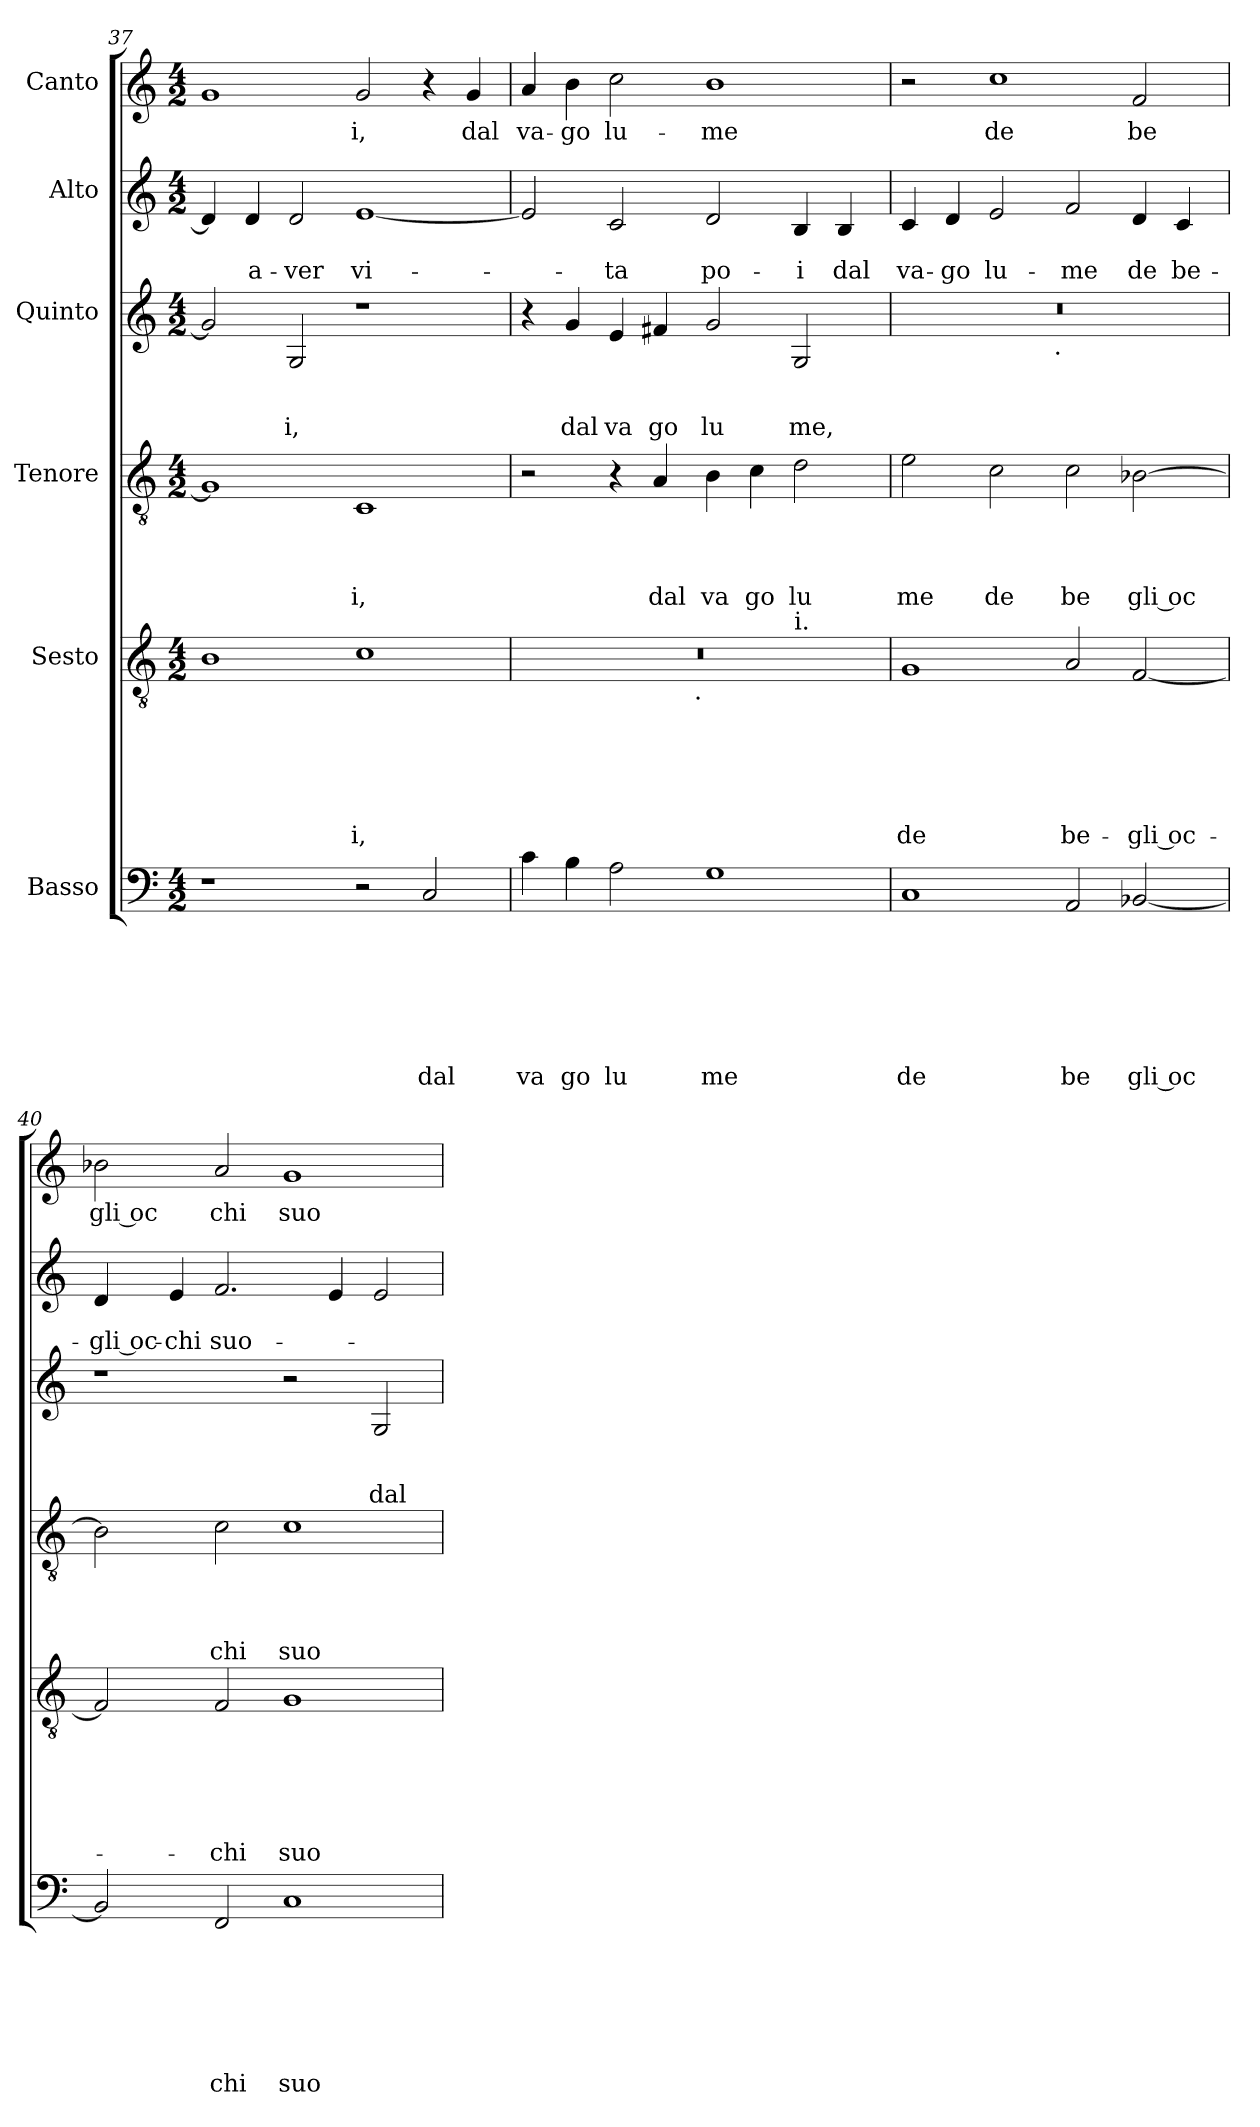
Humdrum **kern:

**kern	**text	**text	**text	**text	**text	**text	**text	**kern	**text	**text	**text	**text	**text	**text	**kern	**text	**text	**text	**text	**kern	**text	**text	**text	**kern	**text	**text	**kern	**text
*part6	*part6	*part6	*part6	*part6	*part6	*part6	*part6	*part5	*part5	*part5	*part5	*part5	*part5	*part5	*part4	*part4	*part4	*part4	*part4	*part3	*part3	*part3	*part3	*part2	*part2	*part2	*part1	*part1
*staff6	*staff6	*staff6	*staff6	*staff6	*staff6	*staff6	*staff6	*staff5	*staff5	*staff5	*staff5	*staff5	*staff5	*staff5	*staff4	*staff4	*staff4	*staff4	*staff4	*staff3	*staff3	*staff3	*staff3	*staff2	*staff2	*staff2	*staff1	*staff1
*I"Basso	*	*	*	*	*	*	*	*I"Sesto	*	*	*	*	*	*	*I"Tenore	*	*	*	*	*I"Quinto	*	*	*	*I"Alto	*	*	*I"Canto	*
*clefF4	*	*	*	*	*	*	*	*clefGv2	*	*	*	*	*	*	*clefGv2	*	*	*	*	*clefG2	*	*	*	*clefG2	*	*	*clefG2	*
*k[]	*	*	*	*	*	*	*	*k[]	*	*	*	*	*	*	*k[]	*	*	*	*	*k[]	*	*	*	*k[]	*	*	*k[]	*
*C:	*	*	*	*	*	*	*	*C:	*	*	*	*	*	*	*C:	*	*	*	*	*C:	*	*	*	*C:	*	*	*C:	*
*M4/2	*	*	*	*	*	*	*	*M4/2	*	*	*	*	*	*	*M4/2	*	*	*	*	*M4/2	*	*	*	*M4/2	*	*	*M4/2	*
=37	=37	=37	=37	=37	=37	=37	=37	=37	=37	=37	=37	=37	=37	=37	=37	=37	=37	=37	=37	=37	=37	=37	=37	=37	=37	=37	=37	=37
1r	.	.	.	.	.	.	.	1B	.	.	.	.	.	.	1G]	.	.	.	.	2g/]	.	.	.	4d/]	.	.	1g	.
!	!	!	!	!	!	!	!	!	!	!	!	!	!	!	!	!	!	!	!	!	!	!	!	!	!	!LO:LY:b	!	!
.	.	.	.	.	.	.	.	.	.	.	.	.	.	.	.	.	.	.	.	.	.	.	.	4d/	.	a-	.	.
!	!	!	!	!	!	!	!	!	!	!	!	!	!	!	!	!	!	!	!	!	!	!	!LO:LY:b	!	!	!LO:LY:b	!	!
.	.	.	.	.	.	.	.	.	.	.	.	.	.	.	.	.	.	.	.	2G/	.	.	i,	2d/	.	-ver	.	.
!	!	!	!	!	!	!	!	!	!	!	!	!	!	!LO:LY:b	!	!	!	!	!LO:LY:b	!	!	!	!	!	!	!LO:LY:b	!	!LO:LY:b
2r	.	.	.	.	.	.	.	1c	.	.	.	.	.	i,	1C	.	.	.	i,	1r	.	.	.	[<1e	.	vi-	2g/	-i,
!	!	!	!	!	!	!	!LO:LY:b	!	!	!	!	!	!	!	!	!	!	!	!	!	!	!	!	!	!	!	!	!
2C/	.	.	.	.	.	.	dal	.	.	.	.	.	.	.	.	.	.	.	.	.	.	.	.	.	.	.	4r	.
!	!	!	!	!	!	!	!	!	!	!	!	!	!	!	!	!	!	!	!	!	!	!	!	!	!	!	!	!LO:LY:b
.	.	.	.	.	.	.	.	.	.	.	.	.	.	.	.	.	.	.	.	.	.	.	.	.	.	.	4g/	dal
=38	=38	=38	=38	=38	=38	=38	=38	=38	=38	=38	=38	=38	=38	=38	=38	=38	=38	=38	=38	=38	=38	=38	=38	=38	=38	=38	=38	=38
!	!	!	!	!	!	!	!LO:LY:b	!	!	!	!	!	!	!	!	!	!	!	!	!	!	!	!	!	!	!	!	!LO:LY:b
*	*	*	*	*	*	*	*	*^	*	*	*	*	*	*	*	*	*	*	*	*	*	*	*	*	*	*	*	*
*	*	*	*	*	*	*	*	*	*^	*	*	*	*	*	*	*	*	*	*	*	*	*	*	*	*	*	*	*	*
4c\	.	.	.	.	.	.	va	0r	2ryy	1.ryy	.	.	.	.	.	.	2r	.	.	.	.	4r	.	.	.	2e/]	.	.	4a/	va-
!	!	!	!	!	!	!	!LO:LY:b	!	!	!	!	!	!	!	!	!	!	!	!	!	!	!	!	!	!LO:LY:b	!	!	!	!	!LO:LY:b
4B\	.	.	.	.	.	.	go	.	.	.	.	.	.	.	.	.	.	.	.	.	.	4g/	.	.	dal	.	.	.	4b\	-go
!	!	!	!	!	!	!	!LO:LY:b	!	!	!	!	!	!	!	!	!	!	!	!	!	!	!	!	!	!LO:LY:b	!	!	!LO:LY:b	!	!LO:LY:b
2A\	.	.	.	.	.	.	lu	.	4...ryy	.	.	.	.	.	.	.	4r	.	.	.	.	4e/	.	.	va	2c/	.	-ta	2cc\	lu-
!	!	!	!	!	!	!	!	!	!	!	!	!	!	!	!	!	!	!	!	!	!LO:LY:b	!	!	!	!LO:LY:b	!	!	!	!	!
.	.	.	.	.	.	.	.	.	.	.	.	.	.	.	.	.	4A/	.	.	.	dal	4f#X/	.	.	go	.	.	.	.	.
!	!	!	!	!	!	!	!	!	!LO:TX:b:t=.	!	!	!	!	!	!	!	!	!	!	!	!	!	!	!	!	!	!	!	!	!
.	.	.	.	.	.	.	.	.	1ryy	.	.	.	.	.	.	.	.	.	.	.	.	.	.	.	.	.	.	.	.	.
!	!	!	!	!	!	!	!LO:LY:b	!	!	!	!	!	!	!	!	!	!	!	!	!	!LO:LY:b	!	!	!	!LO:LY:b	!	!	!LO:LY:b	!	!LO:LY:b
1G	.	.	.	.	.	.	me	.	.	.	.	.	.	.	.	.	4B\	.	.	.	va	2g/	.	.	lu	2d/	.	po-	1b	-me
!	!	!	!	!	!	!	!	!	!	!	!	!	!	!	!	!	!	!	!	!	!LO:LY:b	!	!	!	!	!	!	!	!	!
.	.	.	.	.	.	.	.	.	.	.	.	.	.	.	.	.	4c\	.	.	.	go	.	.	.	.	.	.	.	.	.
!	!	!	!	!	!	!	!	!	!	!LO:TX:a:t=i.	!	!	!	!	!	!	!	!	!	!	!	!	!	!	!	!	!	!	!	!
!	!	!	!	!	!	!	!	!	!	!	!	!	!	!	!	!	!	!	!	!	!LO:LY:b	!	!	!	!LO:LY:b	!	!	!LO:LY:b	!	!
.	.	.	.	.	.	.	.	.	.	2ryy	.	.	.	.	.	.	2d\	.	.	.	lu	2G/	.	.	me,	4B/	.	-i	.	.
!	!	!	!	!	!	!	!	!	!	!	!	!	!	!	!	!	!	!	!	!	!	!	!	!	!	!	!	!LO:LY:b	!	!
.	.	.	.	.	.	.	.	.	.	.	.	.	.	.	.	.	.	.	.	.	.	.	.	.	.	4B/	.	dal	.	.
.	.	.	.	.	.	.	.	.	32ryy	.	.	.	.	.	.	.	.	.	.	.	.	.	.	.	.	.	.	.	.	.
!!LO:LB:g=z
=39	=39	=39	=39	=39	=39	=39	=39	=39	=39	=39	=39	=39	=39	=39	=39	=39	=39	=39	=39	=39	=39	=39	=39	=39	=39	=39	=39	=39	=39	=39
!	!	!	!	!	!	!	!LO:LY:b	!	!	!	!	!	!	!	!	!LO:LY:b	!	!	!	!	!LO:LY:b	!	!	!	!	!	!	!LO:LY:b	!	!
*	*	*	*	*	*	*	*	*v	*v	*v	*	*	*	*	*	*	*	*	*	*	*	*^	*	*	*	*	*	*	*	*
1C	.	.	.	.	.	.	de	1G	.	.	.	.	.	de	2e\	.	.	.	me	0r	2ryy	.	.	.	4c/	.	va-	2r	.
!	!	!	!	!	!	!	!	!	!	!	!	!	!	!	!	!	!	!	!	!	!	!	!	!	!	!	!LO:LY:b	!	!
.	.	.	.	.	.	.	.	.	.	.	.	.	.	.	.	.	.	.	.	.	.	.	.	.	4d/	.	-go	.	.
!	!	!	!	!	!	!	!	!	!	!	!	!	!	!	!	!	!	!	!LO:LY:b	!	!	!	!	!	!	!	!LO:LY:b	!	!LO:LY:b
.	.	.	.	.	.	.	.	.	.	.	.	.	.	.	2c\	.	.	.	de	.	4...ryy	.	.	.	2e/	.	lu-	1cc	de
!	!	!	!	!	!	!	!	!	!	!	!	!	!	!	!	!	!	!	!	!	!LO:TX:b:t=.	!	!	!	!	!	!	!	!
.	.	.	.	.	.	.	.	.	.	.	.	.	.	.	.	.	.	.	.	.	1ryy	.	.	.	.	.	.	.	.
!	!	!	!	!	!	!	!LO:LY:b	!	!	!	!	!	!	!LO:LY:b	!	!	!	!	!LO:LY:b	!	!	!	!	!	!	!	!LO:LY:b	!	!
2AA/	.	.	.	.	.	.	be	2A/	.	.	.	.	.	be-	2c\	.	.	.	be	.	.	.	.	.	2f/	.	-me	.	.
!	!	!	!	!	!	!	!LO:LY:b	!	!	!	!	!	!	!LO:LY:b	!	!	!	!	!LO:LY:b	!	!	!	!	!	!	!	!LO:LY:b	!	!LO:LY:b
[<2BB-X/	.	.	.	.	.	.	gli oc	[<2F/	.	.	.	.	.	-gli oc-	[>2B-X\	.	.	.	gli oc	.	.	.	.	.	4d/	.	de	2f/	be
!	!	!	!	!	!	!	!	!	!	!	!	!	!	!	!	!	!	!	!	!	!	!	!	!	!	!	!LO:LY:b	!	!
.	.	.	.	.	.	.	.	.	.	.	.	.	.	.	.	.	.	.	.	.	.	.	.	.	4c/	.	be-	.	.
.	.	.	.	.	.	.	.	.	.	.	.	.	.	.	.	.	.	.	.	.	32ryy	.	.	.	.	.	.	.	.
=40	=40	=40	=40	=40	=40	=40	=40	=40	=40	=40	=40	=40	=40	=40	=40	=40	=40	=40	=40	=40	=40	=40	=40	=40	=40	=40	=40	=40	=40
!	!	!	!	!	!	!	!	!	!	!	!	!	!	!	!	!	!	!	!	!	!	!	!	!	!	!	!LO:LY:b:rj	!	!LO:LY:b:rj
*	*	*	*	*	*	*	*	*	*	*	*	*	*	*	*	*	*	*	*	*v	*v	*	*	*	*	*	*	*	*
2BB-/]	.	.	.	.	.	.	.	2F/]	.	.	.	.	.	.	2B-\]	.	.	.	.	1r	.	.	.	4d/	.	-gli oc-	2b-X\	gli oc
!	!	!	!	!	!	!	!	!	!	!	!	!	!	!	!	!	!	!	!	!	!	!	!	!	!	!LO:LY:b	!	!
.	.	.	.	.	.	.	.	.	.	.	.	.	.	.	.	.	.	.	.	.	.	.	.	4e/	.	-chi	.	.
!	!	!	!	!	!	!	!LO:LY:b	!	!	!	!	!	!	!LO:LY:b	!	!	!	!	!LO:LY:b	!	!	!	!	!	!	!LO:LY:b	!	!LO:LY:b
2FF/	.	.	.	.	.	.	chi	2F/	.	.	.	.	.	-chi	2c\	.	.	.	chi	.	.	.	.	2.f/	.	suo-	2a/	chi
!	!	!	!	!	!	!	!LO:LY:b	!	!	!	!	!	!	!LO:LY:b	!	!	!	!	!LO:LY:b	!	!	!	!	!	!	!	!	!LO:LY:b
1C	.	.	.	.	.	.	suo	1G	.	.	.	.	.	suo-	1c	.	.	.	suo	2r	.	.	.	.	.	.	1g	suo
.	.	.	.	.	.	.	.	.	.	.	.	.	.	.	.	.	.	.	.	.	.	.	.	4e/	.	.	.	.
!	!	!	!	!	!	!	!	!	!	!	!	!	!	!	!	!	!	!	!	!	!	!	!LO:LY:b	!	!	!	!	!
.	.	.	.	.	.	.	.	.	.	.	.	.	.	.	.	.	.	.	.	2G/	.	.	dal	2e/	.	.	.	.
=	=	=	=	=	=	=	=	=	=	=	=	=	=	=	=	=	=	=	=	=	=	=	=	=	=	=	=	=
*-	*-	*-	*-	*-	*-	*-	*-	*-	*-	*-	*-	*-	*-	*-	*-	*-	*-	*-	*-	*-	*-	*-	*-	*-	*-	*-	*-	*-
